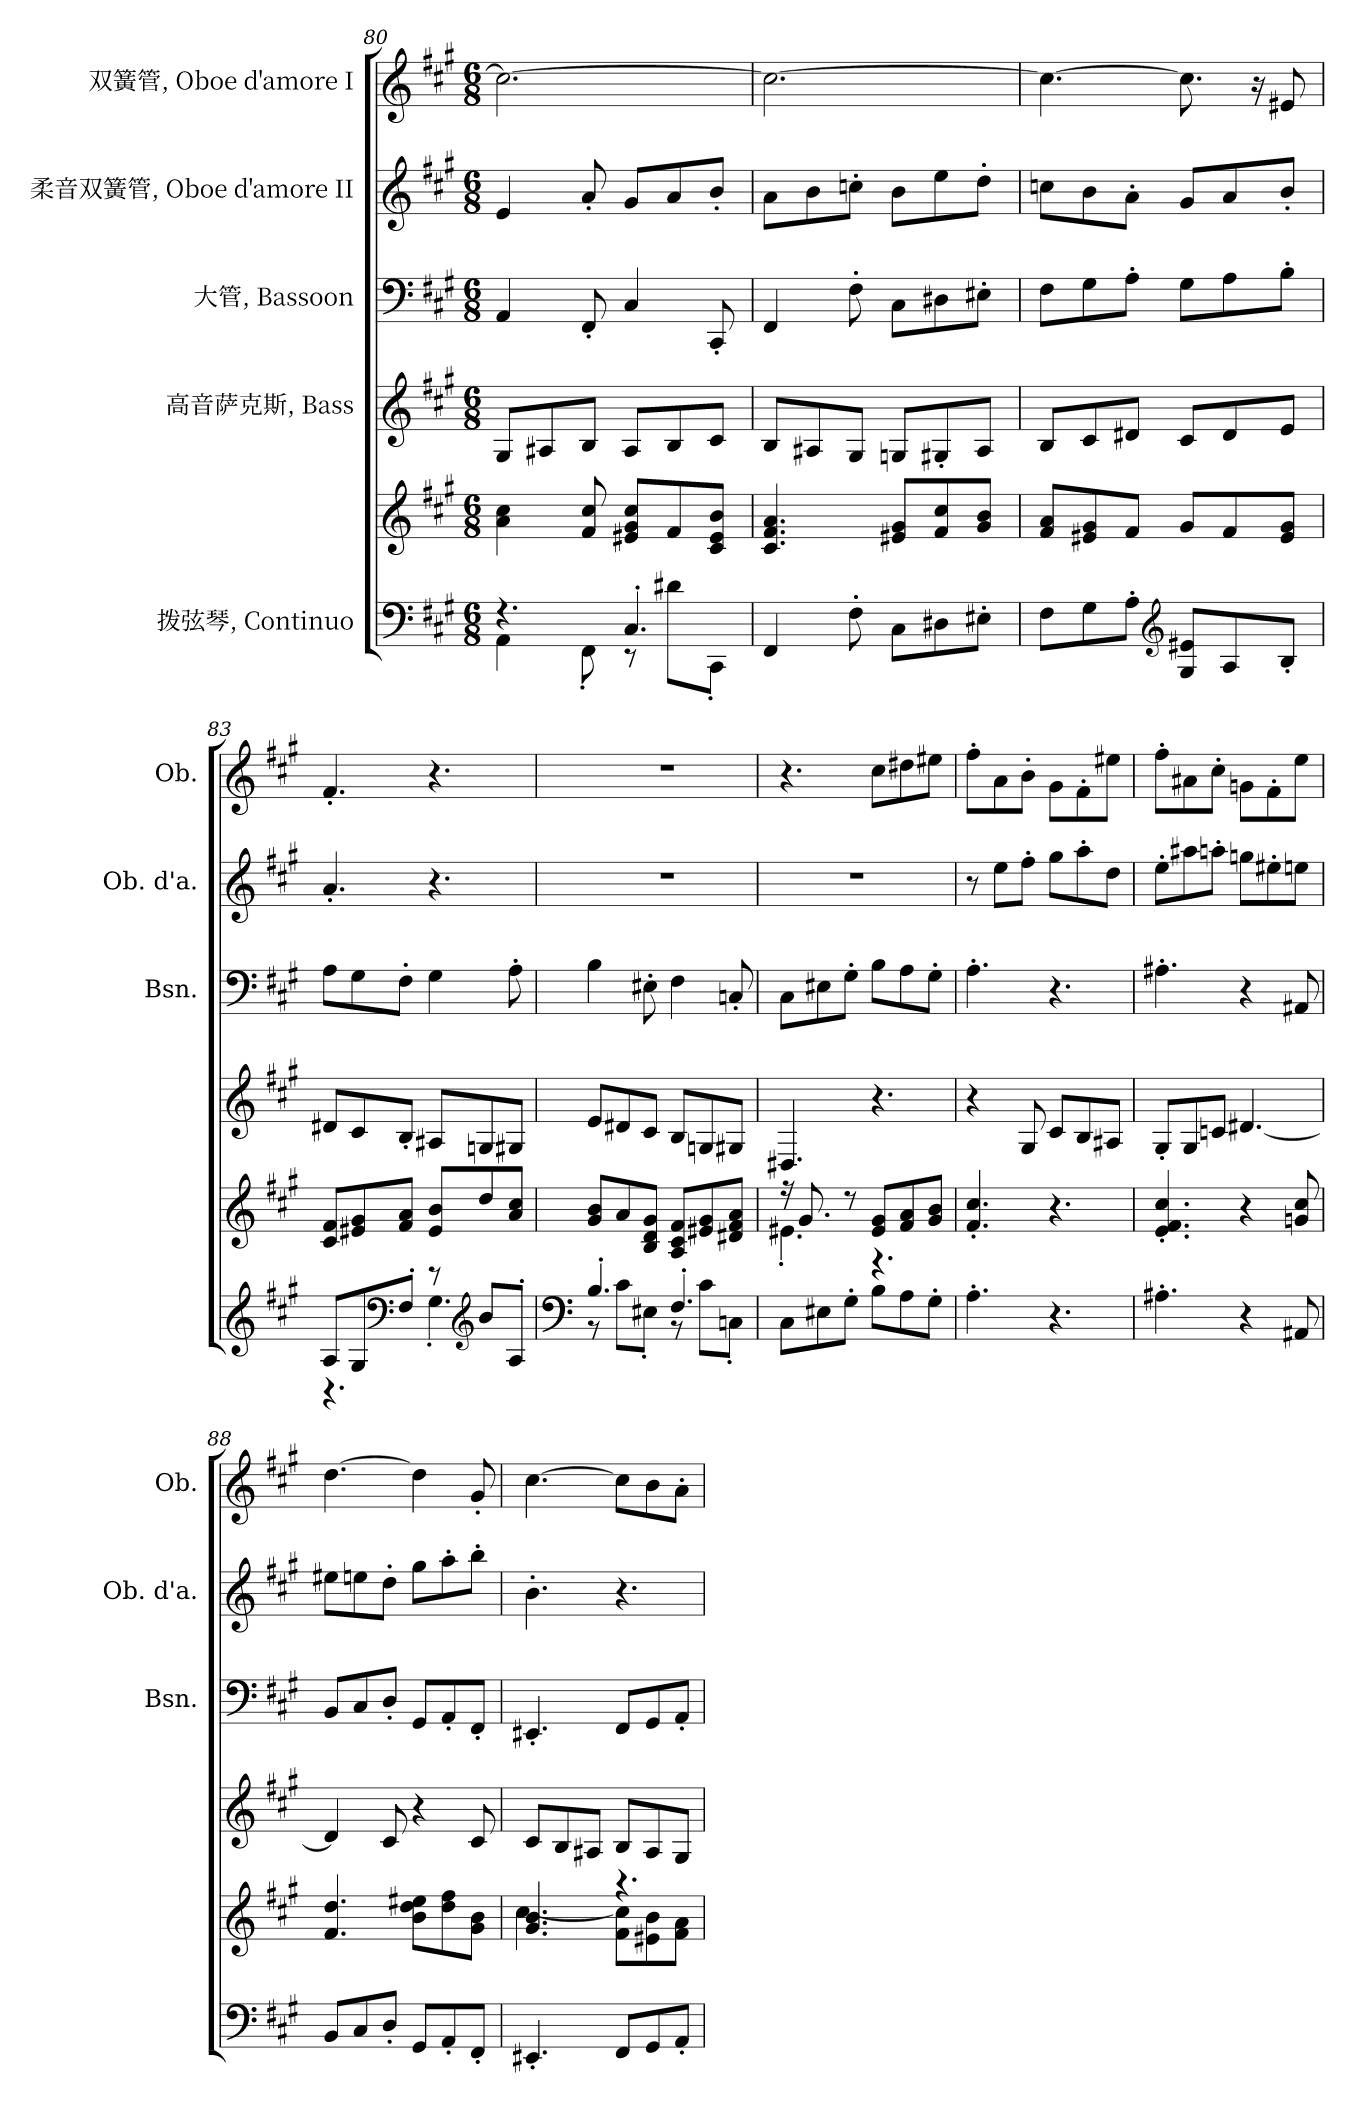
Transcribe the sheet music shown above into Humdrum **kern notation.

**kern	**kern	**kern	**kern	**kern	**kern
*part5	*part5	*part4	*part3	*part2	*part1
*staff6	*staff5	*staff4	*staff3	*staff2	*staff1
*I"拨弦琴, Continuo	*	*I"高音萨克斯, Bass	*I"大管, Bassoon	*I"柔音双簧管, Oboe d'amore II	*I"双簧管, Oboe d'amore I
*	*	*	*I'Bsn.	*I'Ob. d'a.	*I'Ob.
!!LO:PB:g=z
*clefF4	*clefG2	*clefG2	*clefF4	*clefG2	*clefG2
*	*	*ITrd1c2	*	*ITrd2c3	*
*k[f#c#g#]	*k[f#c#g#]	*k[f#]	*k[f#c#g#]	*k[f#c#g#d#a#e#]	*k[f#c#g#]
*M6/8	*M6/8	*M6/8	*M6/8	*M6/8	*M6/8
=80	=80	=80	=80	=80	=80
*^	*	*	*	*	*
4.r	4AA\	4a\ 4cc#\	8F#/L	4AA/	4c#/	2.cc#\_
.	.	.	8G#X/	.	.	.
.	8FF#'\	8f#/ 8cc#/	8A/J	8FF#'/	8f#'/	.
4.C#'/	8r	8e#X/ 8g#/ 8cc#/L	8G#/L	4C#/	8e#/L	.
.	8d#X\L	8f#/	8A/	.	8f#/	.
.	8CC#'\J	8c#/ 8e#/ 8b/J	8B/J	8CC#'/	8g#'/J	.
*v	*v	*	*	*	*	*
=81	=81	=81	=81	=81	=81
4FF#/	4.c#/ 4.f#/ 4.a/	8A/L	4FF#/	8f#\L	2.cc#\_
.	.	8G#X/	.	8g#\	.
8F#'\	.	8F#/J	8F#'\	8an'\J	.
8C#\L	8e#X/ 8g#/L	8Fn/L	8C#\L	8g#\L	.
8D#X\	8f#/ 8cc#/	8F#X'/	8D#X\	8cc#\	.
8E#X'\J	8g#/ 8b/J	8G#/J	8E#X'\J	8b'\J	.
=82	=82	=82	=82	=82	=82
8F#\L	8f#/ 8a/L	8A/L	8F#\L	8an\L	4.cc#\_
8G#\	8e#X/ 8g#/	8B/	8G#\	8g#\	.
8A'\J	8f#/J	8c#X/J	8A'\J	8f#'\J	.
*clefG2	*	*	*	*	*
8G#/ 8e#X/L	8g#/L	8B/L	8G#\L	8e#/L	8.cc#\]
8A/	8f#/	8c#/	8A\	8f#/	.
.	.	.	.	.	16r
8B'/J	8e#/ 8g#/J	8d/J	8B'\J	8g#'/J	8e#X/
!!LO:LB:g=z
=83	=83	=83	=83	=83	=83
*^	*	*	*	*	*
8A/L	4.r	8c#/ 8f#/L	8c#X/L	8A\L	4.f#'/	4.f#'/
8G#/	.	8e#X/ 8g#/	8B/	8G#\	.	.
*clefF4	*	*	*	*	*	*
8F#'/J	.	8f#/ 8a/J	8A'/J	8F#'\J	.	.
8r	4.G#'\	8e#/ 8b/L	8G#X/L	4G#\	4.r	4.r
*clefG2	*	*	*	*	*	*
8b/L	.	8dd/	8Fn/	.	.	.
8A'/J	.	8a/ 8cc#/J	8F#X/J	8A'\	.	.
=84	=84	=84	=84	=84	=84	=84
*clefF4	*	*	*	*	*	*
4.B'/	8r	8g#/ 8b/L	8d/L	4B\	2.r	2.r
.	8c#\L	8a/	8c#X/	.	.	.
.	8E#X'\J	8B/ 8d/ 8g#/J	8B/J	8E#X'\	.	.
4.F#'/	8r	8A/ 8c#/ 8f#/L	8A/L	4F#\	.	.
.	8c#\L	8e#X/ 8g#/	8Fn/	.	.	.
.	8Cn'\J	8d#X/ 8f#/ 8a/J	8F#X/J	8Cn'/	.	.
*v	*v	*	*	*	*	*
=85	=85	=85	=85	=85	=85
*	*	*	*	*	*MM90
*	*^	*	*	*	*
8C#\L	16r	4.e#X'\	4.C#X/	8C#\L	2.r	4.r
.	8.g#/	.	.	.	.	.
8E#X\	.	.	.	8E#X\	.	.
8G#'\J	8r	.	.	8G#'\J	.	.
8B\L	8e#/ 8g#/L	4.r	4.r	8B\L	.	8cc#\L
8A\	8f#/ 8a/	.	.	8A\	.	8dd#X\
8G#'\J	8g#/ 8b/J	.	.	8G#'\J	.	8ee#X\J
*	*v	*v	*	*	*	*
!!LO:PB:g=z
=86	=86	=86	=86	=86	=86
4.A'\	4.f#/' 4.cc#/'	4r	4.A'\	8r	8ff#'\L
.	.	.	.	8cc#\L	8a\
.	.	8F#/	.	8dd#'\J	8b'\J
4.r	4.r	8B/L	4.r	8ee#\L	8g#\L
.	.	8A/	.	8ff#'\	8f#'\
.	.	8G#X/J	.	8b\J	8ee#X\J
=87	=87	=87	=87	=87	=87
4.A#X'\	4.e/' 4.f#/' 4.cc#/'	8F#'/L	4.A#X'\	8cc#'\L	8ff#'\L
.	.	8F#/	.	8ff##X\	8a#X\
.	.	8B-X/J	.	8ff#X'\J	8cc#'\J
4r	4r	[4.c#X/	4r	8een\L	8gn\L
.	.	.	.	8cc##X'\	8f#'\
8AA#X/	8gn/ 8cc#/	.	8AA#X/	8cc#X\J	8ee\J
=88	=88	=88	=88	=88	=88
8BB/L	4.f#/ 4.dd/	4c#/]	8BB/L	8cc##X\L	[4.dd\
8C#/	.	.	8C#/	8cc#X\	.
8D'/J	.	8B/	8D'/J	8b'\J	.
8GG#/L	8b\ 8dd\ 8ee#X\L	4r	8GG#/L	8ee#\L	4dd\]
8AA'/	8dd\ 8ff#\	.	8AA'/	8ff#'\	.
8FF#'/J	8g#\ 8b\J	8B/	8FF#'/J	8gg#'\J	8g#'/
=89	=89	=89	=89	=89	=89
*	*^	*	*	*	*
4.EE#X'/	4.g#/ 4.b/	[4.cc#\	8B/L	4.EE#X'/	4.g#'\	[4.cc#\
.	.	.	8A/	.	.	.
.	.	.	8G#X/J	.	.	.
8FF#/L	4.r	8f#\ 8cc#\]L	8A/L	8FF#/L	4.r	8cc#\L]
8GG#/	.	8e#X\ 8b\	8G#/	8GG#/	.	8b\
8AA'/J	.	8f#\ 8a\J	8F#/J	8AA'/J	.	8a'\J
*	*v	*v	*	*	*	*
=	=	=	=	=	=
*-	*-	*-	*-	*-	*-
